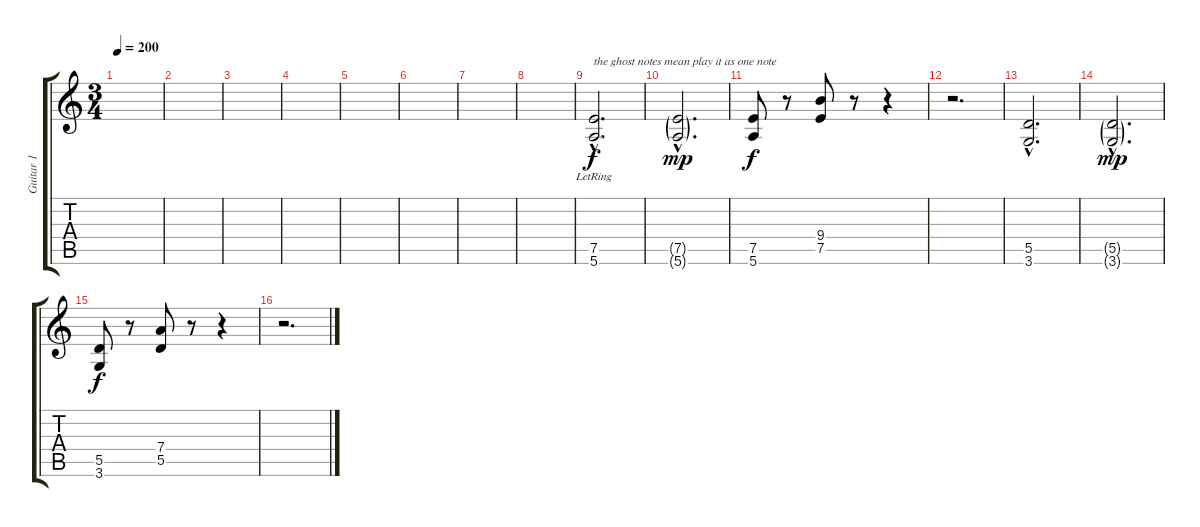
\track ("Guitar 1" "Guitar 1") {instrument distortionguitar}
\staff {score tabs}
\tuning (E4 B3 G3 D3 A2 E2) {hide}
\ts (3 4)
\tempo 200
\clef g2
\ks c
|
|
|
|
|
|
|
|
(7.5{hac lr} 5.6{hac}).2{d txt "the ghost notes mean play it as one note"} |
(7.5{g hac} 5.6{g hac}).2{d dy mp} |
(7.5 5.6).8{dy f} r.8 (9.4 7.5).8 r.8 r.4 |
r.2{d} |
(5.5{hac} 3.6{hac}).2{d} |
(5.5{g hac} 3.6{g hac}).2{d dy mp} |
(5.5 3.6).8{dy f} r.8 (7.4 5.5).8 r.8 r.4 |
r.2{d}
